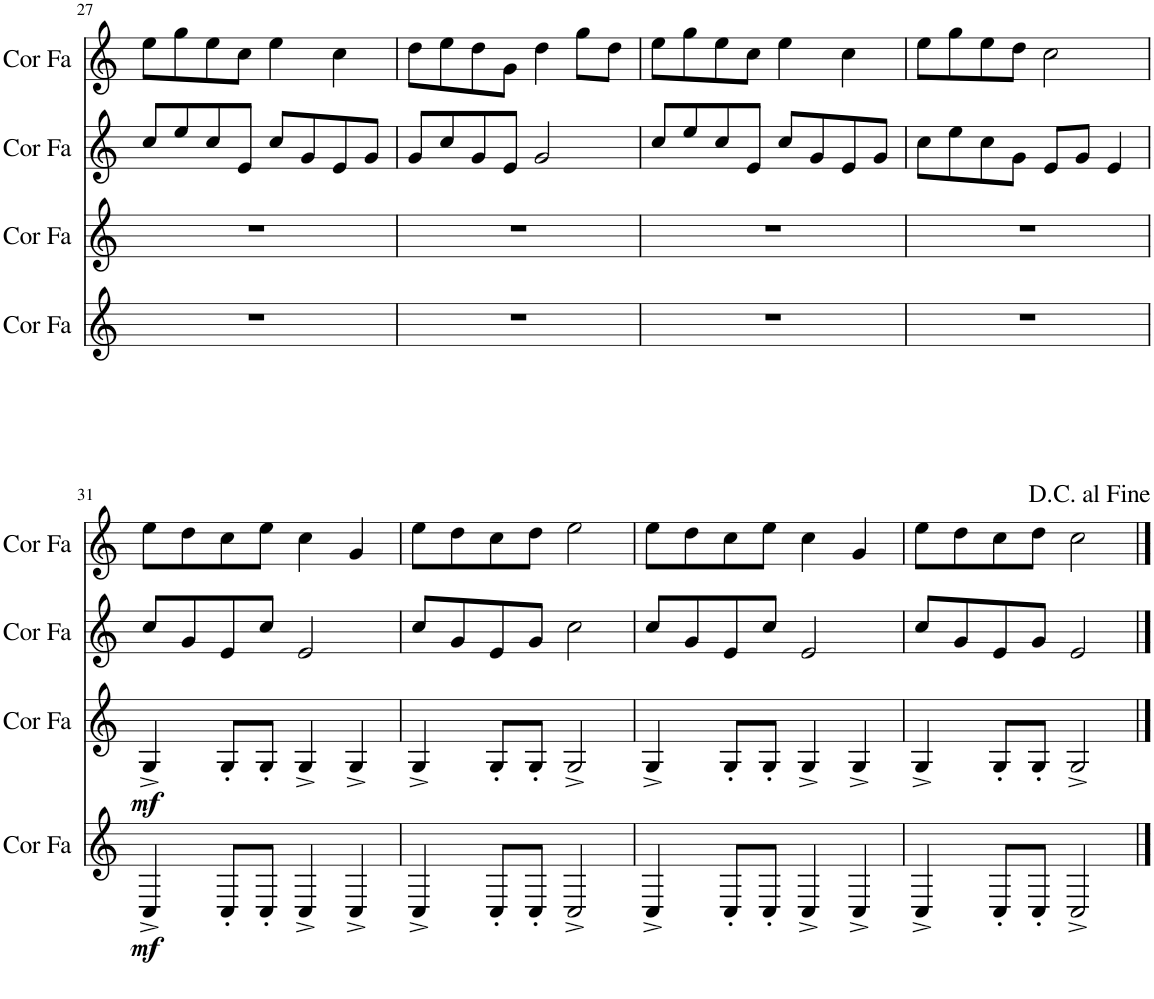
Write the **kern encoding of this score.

**kern	**dynam	**kern	**dynam	**kern	**kern
*part4	*part4	*part3	*part3	*part2	*part1
*staff4	*staff4	*staff3	*staff3	*staff2	*staff1
*I"Cor en Fa	*	*I"Cor en Fa	*	*I"Cor en Fa	*I"Cor en Fa
*I'Cor Fa	*	*I'Cor Fa	*	*I'Cor Fa	*I'Cor Fa
!!LO:PB:g=z
*clefG2	*	*clefG2	*	*clefG2	*clefG2
*Trd4c7	*	*Trd4c7	*	*Trd4c7	*Trd4c7
*k[]	*	*k[]	*	*k[]	*k[]
*M4/4	*	*M4/4	*	*M4/4	*M4/4
=27	=27	=27	=27	=27	=27
1r	.	1r	.	8cc/L	8ee\L
.	.	.	.	8ee/	8gg\
.	.	.	.	8cc/	8ee\
.	.	.	.	8e/J	8cc\J
.	.	.	.	8cc/L	4ee\
.	.	.	.	8g/	.
.	.	.	.	8e/	4cc\
.	.	.	.	8g/J	.
=28	=28	=28	=28	=28	=28
1r	.	1r	.	8g/L	8dd\L
.	.	.	.	8cc/	8ee\
.	.	.	.	8g/	8dd\
.	.	.	.	8e/J	8g\J
.	.	.	.	2g/	4dd\
.	.	.	.	.	8gg\L
.	.	.	.	.	8dd\J
=29	=29	=29	=29	=29	=29
1r	.	1r	.	8cc/L	8ee\L
.	.	.	.	8ee/	8gg\
.	.	.	.	8cc/	8ee\
.	.	.	.	8e/J	8cc\J
.	.	.	.	8cc/L	4ee\
.	.	.	.	8g/	.
.	.	.	.	8e/	4cc\
.	.	.	.	8g/J	.
=30	=30	=30	=30	=30	=30
1r	.	1r	.	8cc\L	8ee\L
.	.	.	.	8ee\	8gg\
.	.	.	.	8cc\	8ee\
.	.	.	.	8g\J	8dd\J
.	.	.	.	8e/L	2cc\
.	.	.	.	8g/J	.
.	.	.	.	4e/	.
!!LO:LB:g=z
=31	=31	=31	=31	=31	=31
!	!LO:DY:b	!	!LO:DY:b	!	!
4C^/	mf	4G^/	mf	8cc/L	8ee\L
.	.	.	.	8g/	8dd\
8C'/L	.	8G'/L	.	8e/	8cc\
8C'/J	.	8G'/J	.	8cc/J	8ee\J
4C^/	.	4G^/	.	2e/	4cc\
4C^/	.	4G^/	.	.	4g/
=32	=32	=32	=32	=32	=32
4C^/	.	4G^/	.	8cc/L	8ee\L
.	.	.	.	8g/	8dd\
8C'/L	.	8G'/L	.	8e/	8cc\
8C'/J	.	8G'/J	.	8g/J	8dd\J
2C^/	.	2G^/	.	2cc\	2ee\
=33	=33	=33	=33	=33	=33
4C^/	.	4G^/	.	8cc/L	8ee\L
.	.	.	.	8g/	8dd\
8C'/L	.	8G'/L	.	8e/	8cc\
8C'/J	.	8G'/J	.	8cc/J	8ee\J
4C^/	.	4G^/	.	2e/	4cc\
4C^/	.	4G^/	.	.	4g/
=34	=34	=34	=34	=34	=34
4C^/	.	4G^/	.	8cc/L	8ee\L
.	.	.	.	8g/	8dd\
8C'/L	.	8G'/L	.	8e/	8cc\
8C'/J	.	8G'/J	.	8g/J	8dd\J
2C^/	.	2G^/	.	2e/	2cc\
==	==	==	==	==	==
*-	*-	*-	*-	*-	*-
